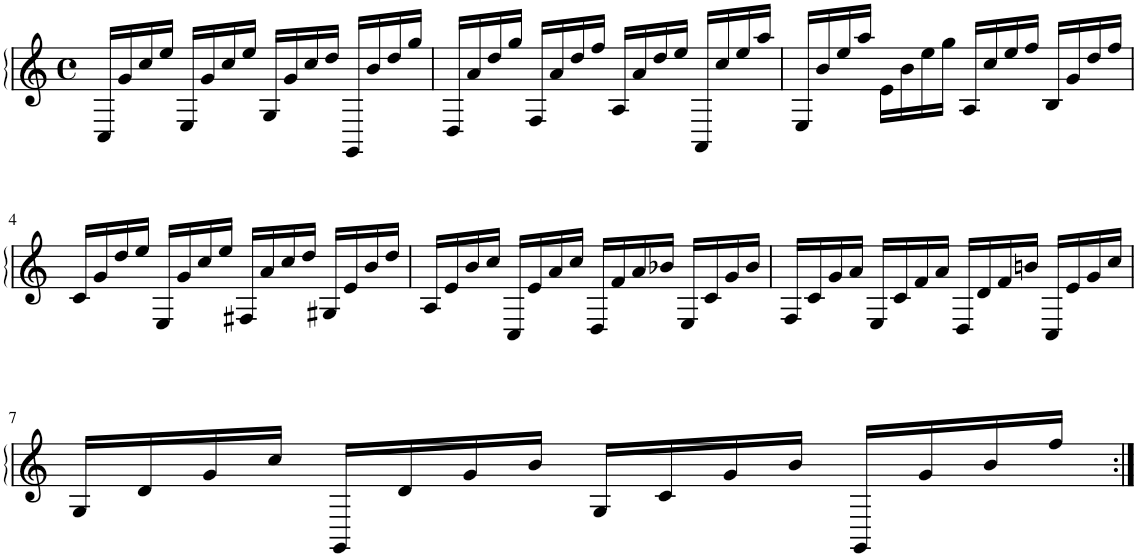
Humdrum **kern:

**kern
*part1
*staff1
*I"Piano
*I'Pno.
*clefG2
*k[]
*M4/4
*met(c)
=1
16C/LL
16g/
16cc/
16ee/JJ
16E/LL
16g/
16cc/
16ee/JJ
16G/LL
16g/
16cc/
16dd/JJ
16GG/LL
16b/
16dd/
16gg/JJ
=2
16D/LL
16a/
16dd/
16gg/JJ
16F/LL
16a/
16dd/
16ff/JJ
16A/LL
16a/
16dd/
16ee/JJ
16AA/LL
16cc/
16ee/
16aa/JJ
=3
16E/LL
16b/
16ee/
16aa/JJ
16e\LL
16b\
16ee\
16gg\JJ
16A/LL
16cc/
16ee/
16ff/JJ
16B/LL
16g/
16dd/
16ff/JJ
!!LO:LB:g=z
=4
16c/LL
16g/
16dd/
16ee/JJ
16E/LL
16g/
16cc/
16ee/JJ
16F#X/LL
16a/
16cc/
16dd/JJ
16G#X/LL
16e/
16b/
16dd/JJ
=5
16A/LL
16e/
16b/
16cc/JJ
16C/LL
16e/
16a/
16cc/JJ
16D/LL
16f/
16a/
16b-X/JJ
16E/LL
16c/
16g/
16b-/JJ
=6
16F/LL
16c/
16g/
16a/JJ
16E/LL
16c/
16f/
16a/JJ
16D/LL
16d/
16f/
16bn/JJ
16C/LL
16e/
16g/
16cc/JJ
!!LO:LB:g=z
=7
16G/LL
16d/
16g/
16cc/JJ
16GG/LL
16d/
16g/
16b/JJ
16G/LL
16c/
16g/
16b/JJ
16GG/LL
16g/
16b/
16ff/JJ
=:|!
*-
